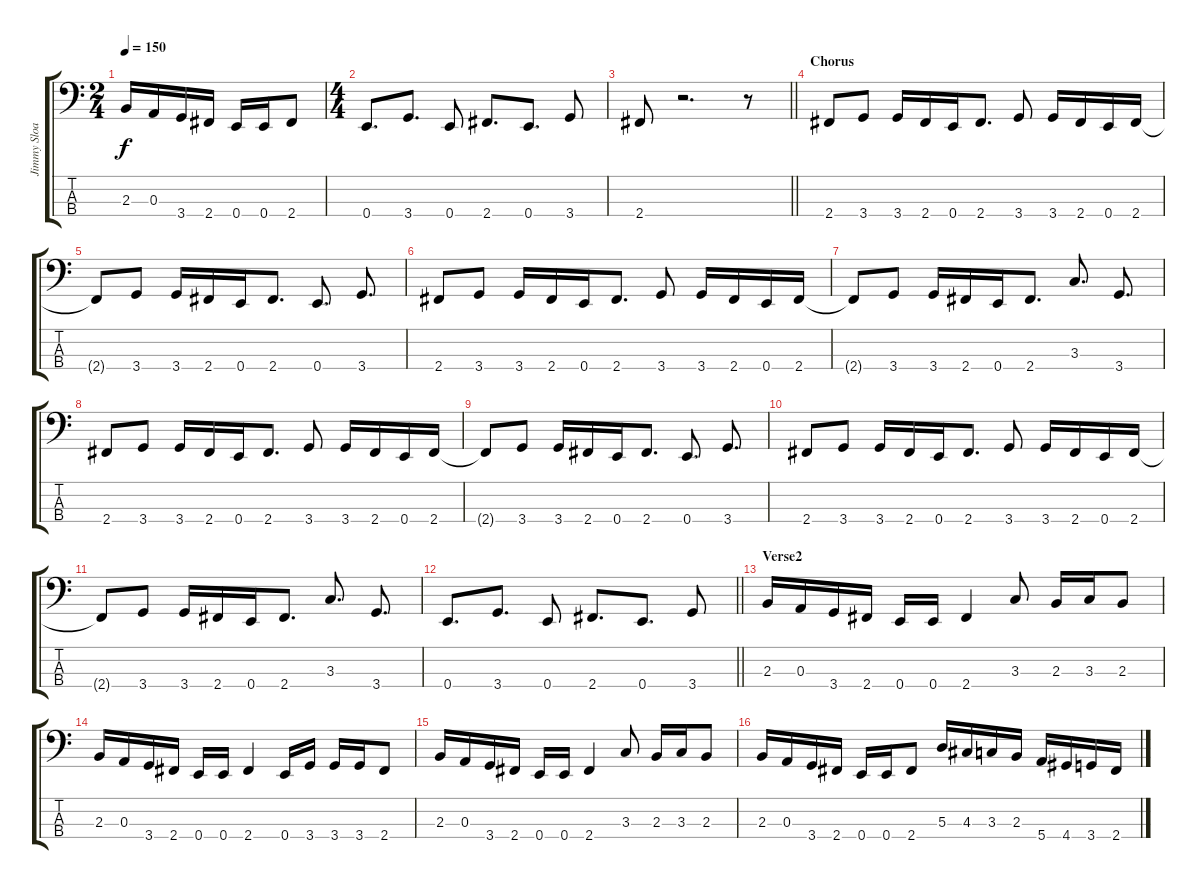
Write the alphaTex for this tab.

\track ("Jimmy Sloas" "Jimmy Sloa") {instrument electricbasspick}
\staff {score tabs}
\tuning (G2 D2 A1 E1) {hide}
\ts (2 4)
\tempo 150
\clef f4
\ks c
2.3.16{dy f} 0.3.16 3.4.16 2.4.16 0.4.16 0.4.16 2.4.8 |
\ts (4 4)
0.4.8{d} 3.4.8{d} 0.4.8 2.4.8{d} 0.4.8{d} 3.4.8 |
\barLineRight lightlight
2.4.8 r.2{d} r.8 |
\section ("" "Chorus")
2.4.8 3.4.8 3.4.16 2.4.16 0.4.16 2.4.8{d} 3.4.8 3.4.16 2.4.16 0.4.16 2.4.16 |
2.4{t}.8 3.4.8 3.4.16 2.4.16 0.4.16 2.4.8{d} 0.4.8{d} 3.4.8{d} |
2.4.8 3.4.8 3.4.16 2.4.16 0.4.16 2.4.8{d} 3.4.8 3.4.16 2.4.16 0.4.16 2.4.16 |
2.4{t}.8 3.4.8 3.4.16 2.4.16 0.4.16 2.4.8{d} 3.3.8{d} 3.4.8{d} |
2.4.8 3.4.8 3.4.16 2.4.16 0.4.16 2.4.8{d} 3.4.8 3.4.16 2.4.16 0.4.16 2.4.16 |
2.4{t}.8 3.4.8 3.4.16 2.4.16 0.4.16 2.4.8{d} 0.4.8{d} 3.4.8{d} |
2.4.8 3.4.8 3.4.16 2.4.16 0.4.16 2.4.8{d} 3.4.8 3.4.16 2.4.16 0.4.16 2.4.16 |
2.4{t}.8 3.4.8 3.4.16 2.4.16 0.4.16 2.4.8{d} 3.3.8{d} 3.4.8{d} |
\barLineRight lightlight
0.4.8{d} 3.4.8{d} 0.4.8 2.4.8{d} 0.4.8{d} 3.4.8 |
\section ("" "Verse2")
2.3.16 0.3.16 3.4.16 2.4.16 0.4.16 0.4.16 2.4.4 3.3.8 2.3.16 3.3.16 2.3.8 |
2.3.16 0.3.16 3.4.16 2.4.16 0.4.16 0.4.16 2.4.4 0.4.16 3.4.16 3.4.16 3.4.16 2.4.8 |
2.3.16 0.3.16 3.4.16 2.4.16 0.4.16 0.4.16 2.4.4 3.3.8 2.3.16 3.3.16 2.3.8 |
2.3.16 0.3.16 3.4.16 2.4.16 0.4.16 0.4.16 2.4.8 5.3.16 4.3.16 3.3.16 2.3.16 5.4.16 4.4.16 3.4.16 2.4.16
